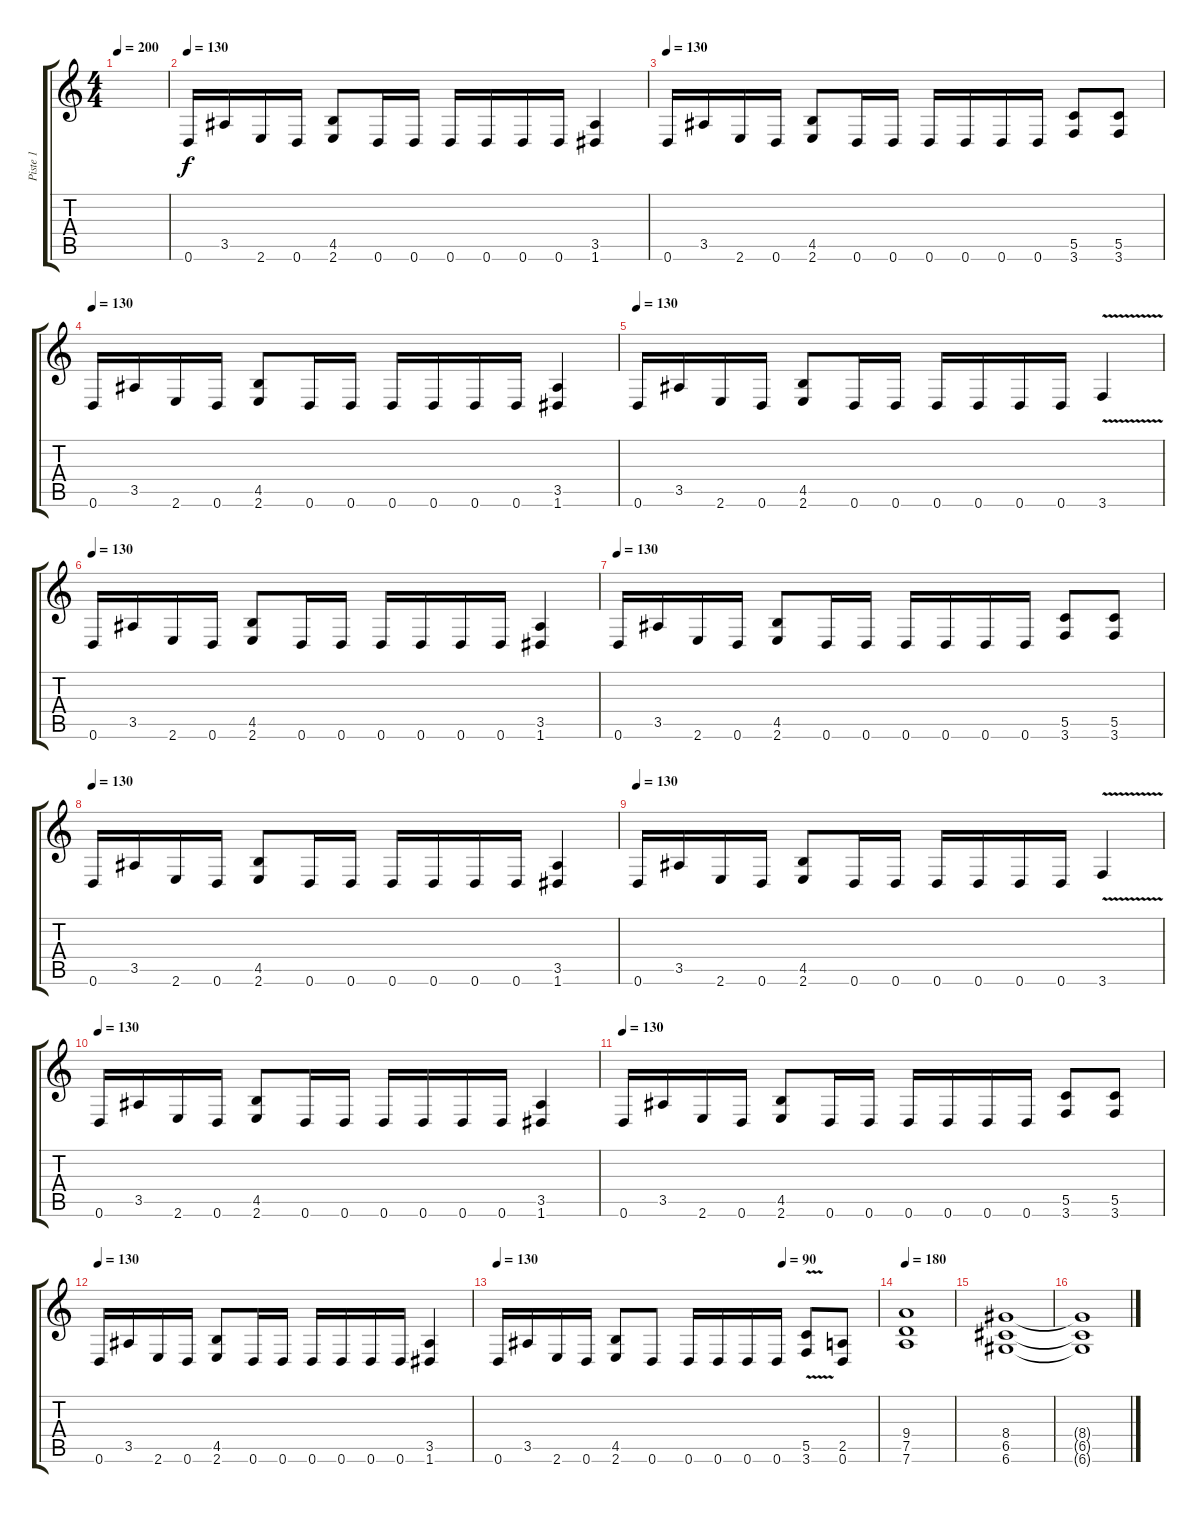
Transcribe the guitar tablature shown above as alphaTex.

\track ("Piste 1" "Piste 1") {instrument distortionguitar}
\staff {score tabs}
\tuning (D4 A3 F3 C3 G2 D2) {hide}
\ts (4 4)
\tempo 200
\clef g2
\ks c
|
\tempo 130
0.6.16 3.5.16 2.6.16 0.6.16 (4.5 2.6).8 0.6.16 0.6.16 0.6.16 0.6.16 0.6.16 0.6.16 (3.5 1.6).4 |
\tempo 130
0.6.16 3.5.16 2.6.16 0.6.16 (4.5 2.6).8 0.6.16 0.6.16 0.6.16 0.6.16 0.6.16 0.6.16 (5.5 3.6).8 (5.5 3.6).8 |
\tempo 130
0.6.16 3.5.16 2.6.16 0.6.16 (4.5 2.6).8 0.6.16 0.6.16 0.6.16 0.6.16 0.6.16 0.6.16 (3.5 1.6).4 |
\tempo 130
0.6.16 3.5.16 2.6.16 0.6.16 (4.5 2.6).8 0.6.16 0.6.16 0.6.16 0.6.16 0.6.16 0.6.16 3.6{v}.4 |
\tempo 130
0.6.16 3.5.16 2.6.16 0.6.16 (4.5 2.6).8 0.6.16 0.6.16 0.6.16 0.6.16 0.6.16 0.6.16 (3.5 1.6).4 |
\tempo 130
0.6.16 3.5.16 2.6.16 0.6.16 (4.5 2.6).8 0.6.16 0.6.16 0.6.16 0.6.16 0.6.16 0.6.16 (5.5 3.6).8 (5.5 3.6).8 |
\tempo 130
0.6.16 3.5.16 2.6.16 0.6.16 (4.5 2.6).8 0.6.16 0.6.16 0.6.16 0.6.16 0.6.16 0.6.16 (3.5 1.6).4 |
\tempo 130
0.6.16 3.5.16 2.6.16 0.6.16 (4.5 2.6).8 0.6.16 0.6.16 0.6.16 0.6.16 0.6.16 0.6.16 3.6{v}.4 |
\tempo 130
0.6.16 3.5.16 2.6.16 0.6.16 (4.5 2.6).8 0.6.16 0.6.16 0.6.16 0.6.16 0.6.16 0.6.16 (3.5 1.6).4 |
\tempo 130
0.6.16 3.5.16 2.6.16 0.6.16 (4.5 2.6).8 0.6.16 0.6.16 0.6.16 0.6.16 0.6.16 0.6.16 (5.5 3.6).8 (5.5 3.6).8 |
\tempo 130
0.6.16 3.5.16 2.6.16 0.6.16 (4.5 2.6).8 0.6.16 0.6.16 0.6.16 0.6.16 0.6.16 0.6.16 (3.5 1.6).4 |
\tempo 130
\tempo (90 0.75)
0.6.16 3.5.16 2.6.16 0.6.16 (4.5 2.6).8 0.6.8 0.6.16 0.6.16 0.6.16 0.6.16 (5.5 3.6{v}).8 (2.5 0.6).8 |
\tempo 180
(9.4 7.5 7.6).1 |
(8.4 6.5 6.6).1 |
(8.4{t} 6.5{t} 6.6{t}).1
